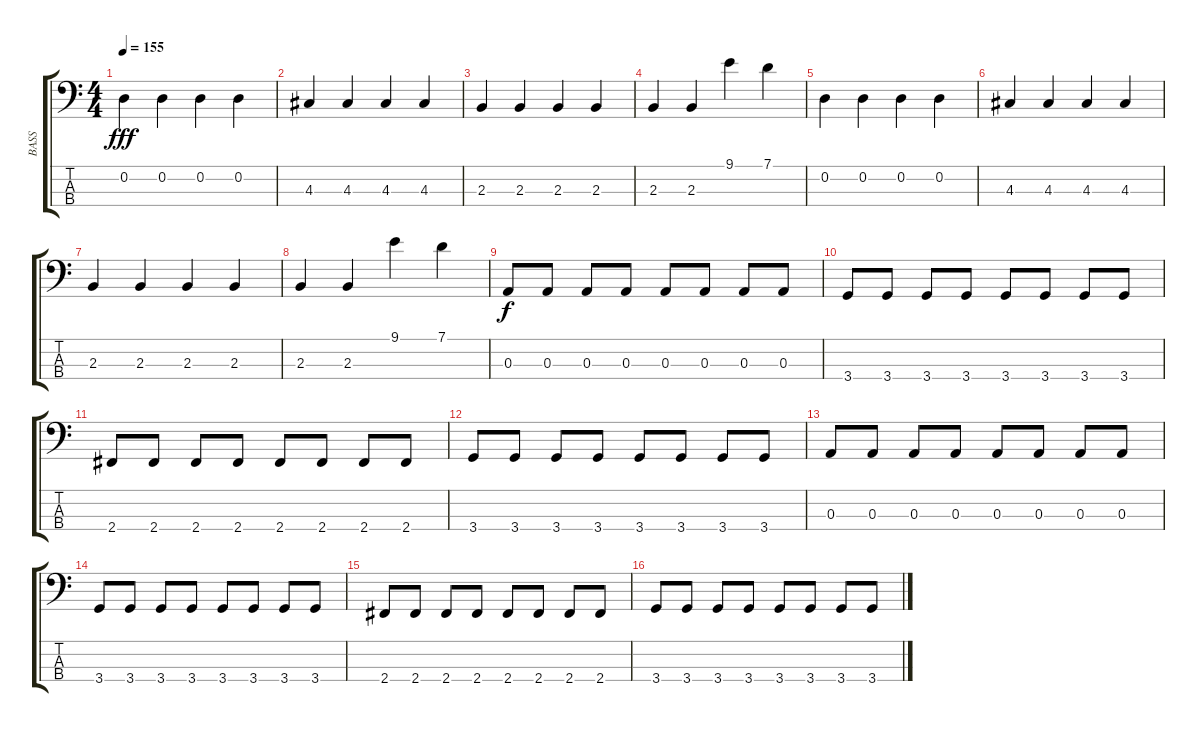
\track ("BASS" "BASS") {instrument electricbasspick}
\staff {score tabs}
\tuning (G2 D2 A1 E1) {hide}
\ts (4 4)
\tempo 155
\clef f4
\ks c
0.2.4{dy fff} 0.2.4 0.2.4 0.2.4 |
4.3.4 4.3.4 4.3.4 4.3.4 |
2.3.4 2.3.4 2.3.4 2.3.4 |
2.3.4 2.3.4 9.1.4 7.1.4 |
0.2.4 0.2.4 0.2.4 0.2.4 |
4.3.4 4.3.4 4.3.4 4.3.4 |
2.3.4 2.3.4 2.3.4 2.3.4 |
2.3.4{balance 14} 2.3.4 9.1.4 7.1.4 |
0.3.8{dy f balance 12} 0.3.8 0.3.8 0.3.8 0.3.8 0.3.8 0.3.8 0.3.8 |
3.4.8 3.4.8 3.4.8 3.4.8 3.4.8 3.4.8 3.4.8 3.4.8 |
2.4.8{balance 11} 2.4.8 2.4.8 2.4.8 2.4.8 2.4.8 2.4.8 2.4.8 |
3.4.8 3.4.8 3.4.8 3.4.8 3.4.8 3.4.8 3.4.8 3.4.8 |
0.3.8 0.3.8 0.3.8 0.3.8 0.3.8 0.3.8 0.3.8 0.3.8 |
3.4.8 3.4.8 3.4.8 3.4.8 3.4.8 3.4.8 3.4.8 3.4.8 |
2.4.8{balance 8} 2.4.8 2.4.8 2.4.8 2.4.8 2.4.8 2.4.8 2.4.8 |
3.4.8 3.4.8 3.4.8 3.4.8 3.4.8 3.4.8 3.4.8 3.4.8
